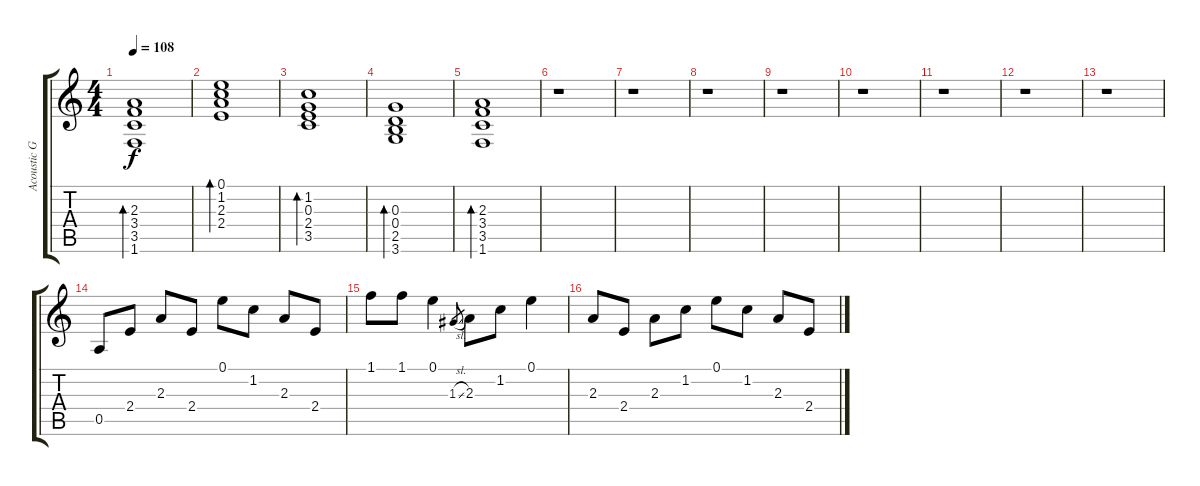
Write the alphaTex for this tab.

\track ("Acoustic Guitar" "Acoustic G") {instrument acousticguitarsteel}
\staff {score tabs}
\tuning (E4 B3 G3 D3 A2 E2) {hide}
\ts (4 4)
\tempo 108
\clef g2
\ks c
(2.3 3.4 3.5 1.6).1{bd 60 dy f} |
(0.1 1.2 2.3 2.4).1{bd 60} |
(1.2 0.3 2.4 3.5).1{bd 60} |
(0.3 0.4 2.5 3.6).1{bd 60} |
(2.3 3.4 3.5 1.6).1{bd 60} |
r.1 |
r.1 |
r.1 |
r.1 |
r.1 |
r.1 |
r.1 |
r.1 |
0.5.8 2.4.8 2.3.8 2.4.8 0.1.8 1.2.8 2.3.8 2.4.8 |
1.1.8 1.1.8 0.1.4 1.3{sl}.8{gr} 2.3.8 1.2.8 0.1.4 |
2.3.8 2.4.8 2.3.8 1.2.8 0.1.8 1.2.8 2.3.8 2.4.8
